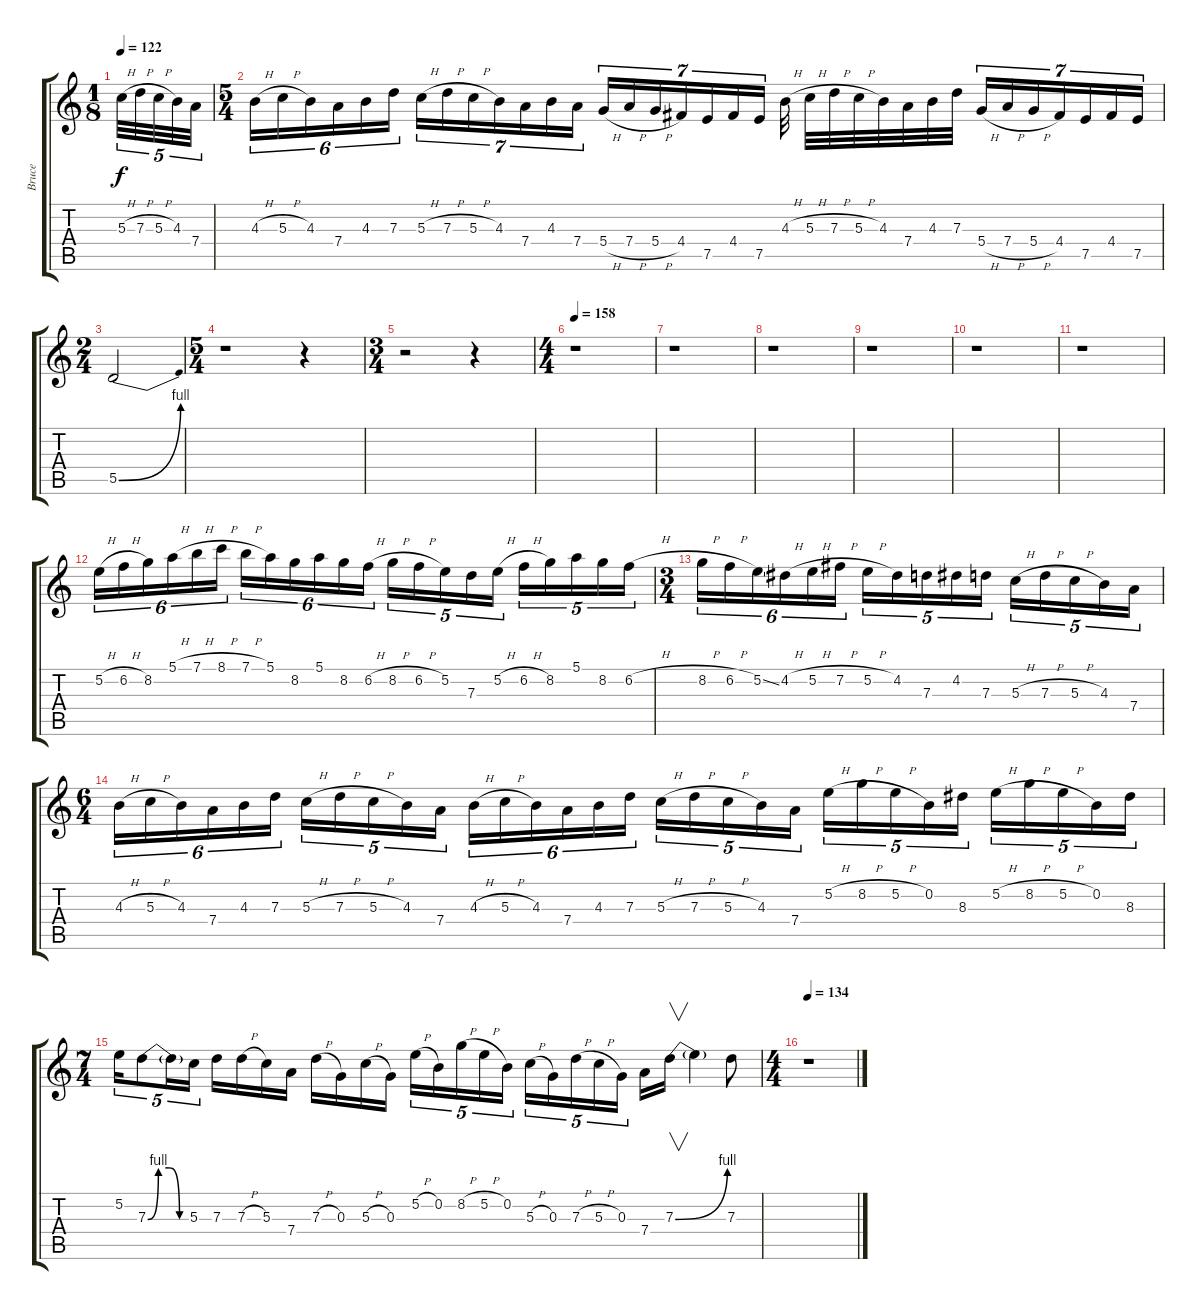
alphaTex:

\track ("Bruce" "Bruce") {instrument distortionguitar}
\staff {score tabs}
\tuning (E4 B3 G3 D3 A2 E2) {hide}
\ts (1 8)
\tempo 122
\clef g2
\ks c
5.3{h}.32{tu (5 4) dy f} 7.3{h}.32{tu (5 4)} 5.3{h}.32{tu (5 4)} 4.3.32{tu (5 4)} 7.4.32{tu (5 4)} |
\ts (5 4)
4.3{h}.16{tu (6 4)} 5.3{h}.16{tu (6 4)} 4.3.16{tu (6 4)} 7.4.16{tu (6 4)} 4.3.16{tu (6 4)} 7.3.16{tu (6 4)} 5.3{h}.16{tu (7 4)} 7.3{h}.16{tu (7 4)} 5.3{h}.16{tu (7 4)} 4.3.16{tu (7 4)} 7.4.16{tu (7 4)} 4.3.16{tu (7 4)} 7.4.16{tu (7 4)} 5.4{h}.16{tu (7 4)} 7.4{h}.16{tu (7 4)} 5.4{h}.16{tu (7 4)} 4.4.16{tu (7 4)} 7.5.16{tu (7 4)} 4.4.16{tu (7 4)} 7.5.16{tu (7 4)} 4.3{h}.32 5.3{h}.32 7.3{h}.32 5.3{h}.32 4.3.32 7.4.32 4.3.32 7.3.32 5.4{h}.16{tu (7 4)} 7.4{h}.16{tu (7 4)} 5.4{h}.16{tu (7 4)} 4.4.16{tu (7 4)} 7.5.16{tu (7 4)} 4.4.16{tu (7 4)} 7.5.16{tu (7 4)} |
\ts (2 4)
5.5{be (bend 0 0 60 4)}.2 |
\ts (5 4)
r.1 r.4 |
\ts (3 4)
r.2 r.4 |
\ts (4 4)
\tempo 158
r.1 |
r.1 |
r.1 |
r.1 |
r.1 |
r.1 |
5.2{h}.16{tu (6 4)} 6.2{h}.16{tu (6 4)} 8.2.16{tu (6 4)} 5.1{h}.16{tu (6 4)} 7.1{h}.16{tu (6 4)} 8.1{h}.16{tu (6 4)} 7.1{h}.16{tu (6 4)} 5.1.16{tu (6 4)} 8.2.16{tu (6 4)} 5.1.16{tu (6 4)} 8.2.16{tu (6 4)} 6.2{h}.16{tu (6 4)} 8.2{h}.16{tu (5 4)} 6.2{h}.16{tu (5 4)} 5.2.16{tu (5 4)} 7.3.16{tu (5 4)} 5.2{h}.16{tu (5 4)} 6.2{h}.16{tu (5 4)} 8.2.16{tu (5 4)} 5.1.16{tu (5 4)} 8.2.16{tu (5 4)} 6.2{h}.16{tu (5 4)} |
\ts (3 4)
8.2{h}.16{tu (6 4)} 6.2{h}.16{tu (6 4)} 5.2{ss}.16{tu (6 4)} 4.2{h}.16{tu (6 4)} 5.2{h}.16{tu (6 4)} 7.2{h}.16{tu (6 4)} 5.2{h}.16{tu (5 4)} 4.2.16{tu (5 4)} 7.3.16{tu (5 4)} 4.2.16{tu (5 4)} 7.3.16{tu (5 4)} 5.3{h}.16{tu (5 4)} 7.3{h}.16{tu (5 4)} 5.3{h}.16{tu (5 4)} 4.3.16{tu (5 4)} 7.4.16{tu (5 4)} |
\ts (6 4)
4.3{h}.16{tu (6 4)} 5.3{h}.16{tu (6 4)} 4.3.16{tu (6 4)} 7.4.16{tu (6 4)} 4.3.16{tu (6 4)} 7.3.16{tu (6 4)} 5.3{h}.16{tu (5 4)} 7.3{h}.16{tu (5 4)} 5.3{h}.16{tu (5 4)} 4.3.16{tu (5 4)} 7.4.16{tu (5 4)} 4.3{h}.16{tu (6 4)} 5.3{h}.16{tu (6 4)} 4.3.16{tu (6 4)} 7.4.16{tu (6 4)} 4.3.16{tu (6 4)} 7.3.16{tu (6 4)} 5.3{h}.16{tu (5 4)} 7.3{h}.16{tu (5 4)} 5.3{h}.16{tu (5 4)} 4.3.16{tu (5 4)} 7.4.16{tu (5 4)} 5.2{h}.16{tu (5 4)} 8.2{h}.16{tu (5 4)} 5.2{h}.16{tu (5 4)} 0.2.16{tu (5 4)} 8.3.16{tu (5 4)} 5.2{h}.16{tu (5 4)} 8.2{h}.16{tu (5 4)} 5.2{h}.16{tu (5 4)} 0.2.16{tu (5 4)} 8.3.16{tu (5 4)} |
\ts (7 4)
5.2.16{tu (5 4)} 7.3{be (custom 0 0 15 4 30 4 45 0 60 0)}.8{tu (5 4)} 7.3{t}.16{tu (5 4)} 5.3.16{tu (5 4)} 7.3.16 7.3{h}.16 5.3.16 7.4.16 7.3{h}.16 0.3.16 5.3{h}.16 0.3.16 5.2{h}.16{tu (5 4)} 0.2.16{tu (5 4)} 8.2{h}.16{tu (5 4)} 5.2{h}.16{tu (5 4)} 0.2.16{tu (5 4)} 5.3{h}.16{tu (5 4)} 0.3.16{tu (5 4)} 7.3{h}.16{tu (5 4)} 5.3{h}.16{tu (5 4)} 0.3.16{tu (5 4)} 7.4.16 7.3{be (bend 0 0 60 4)}.16{v} 7.3{t}.4 7.3.8 |
\ts (4 4)
\tempo 134
r.1
